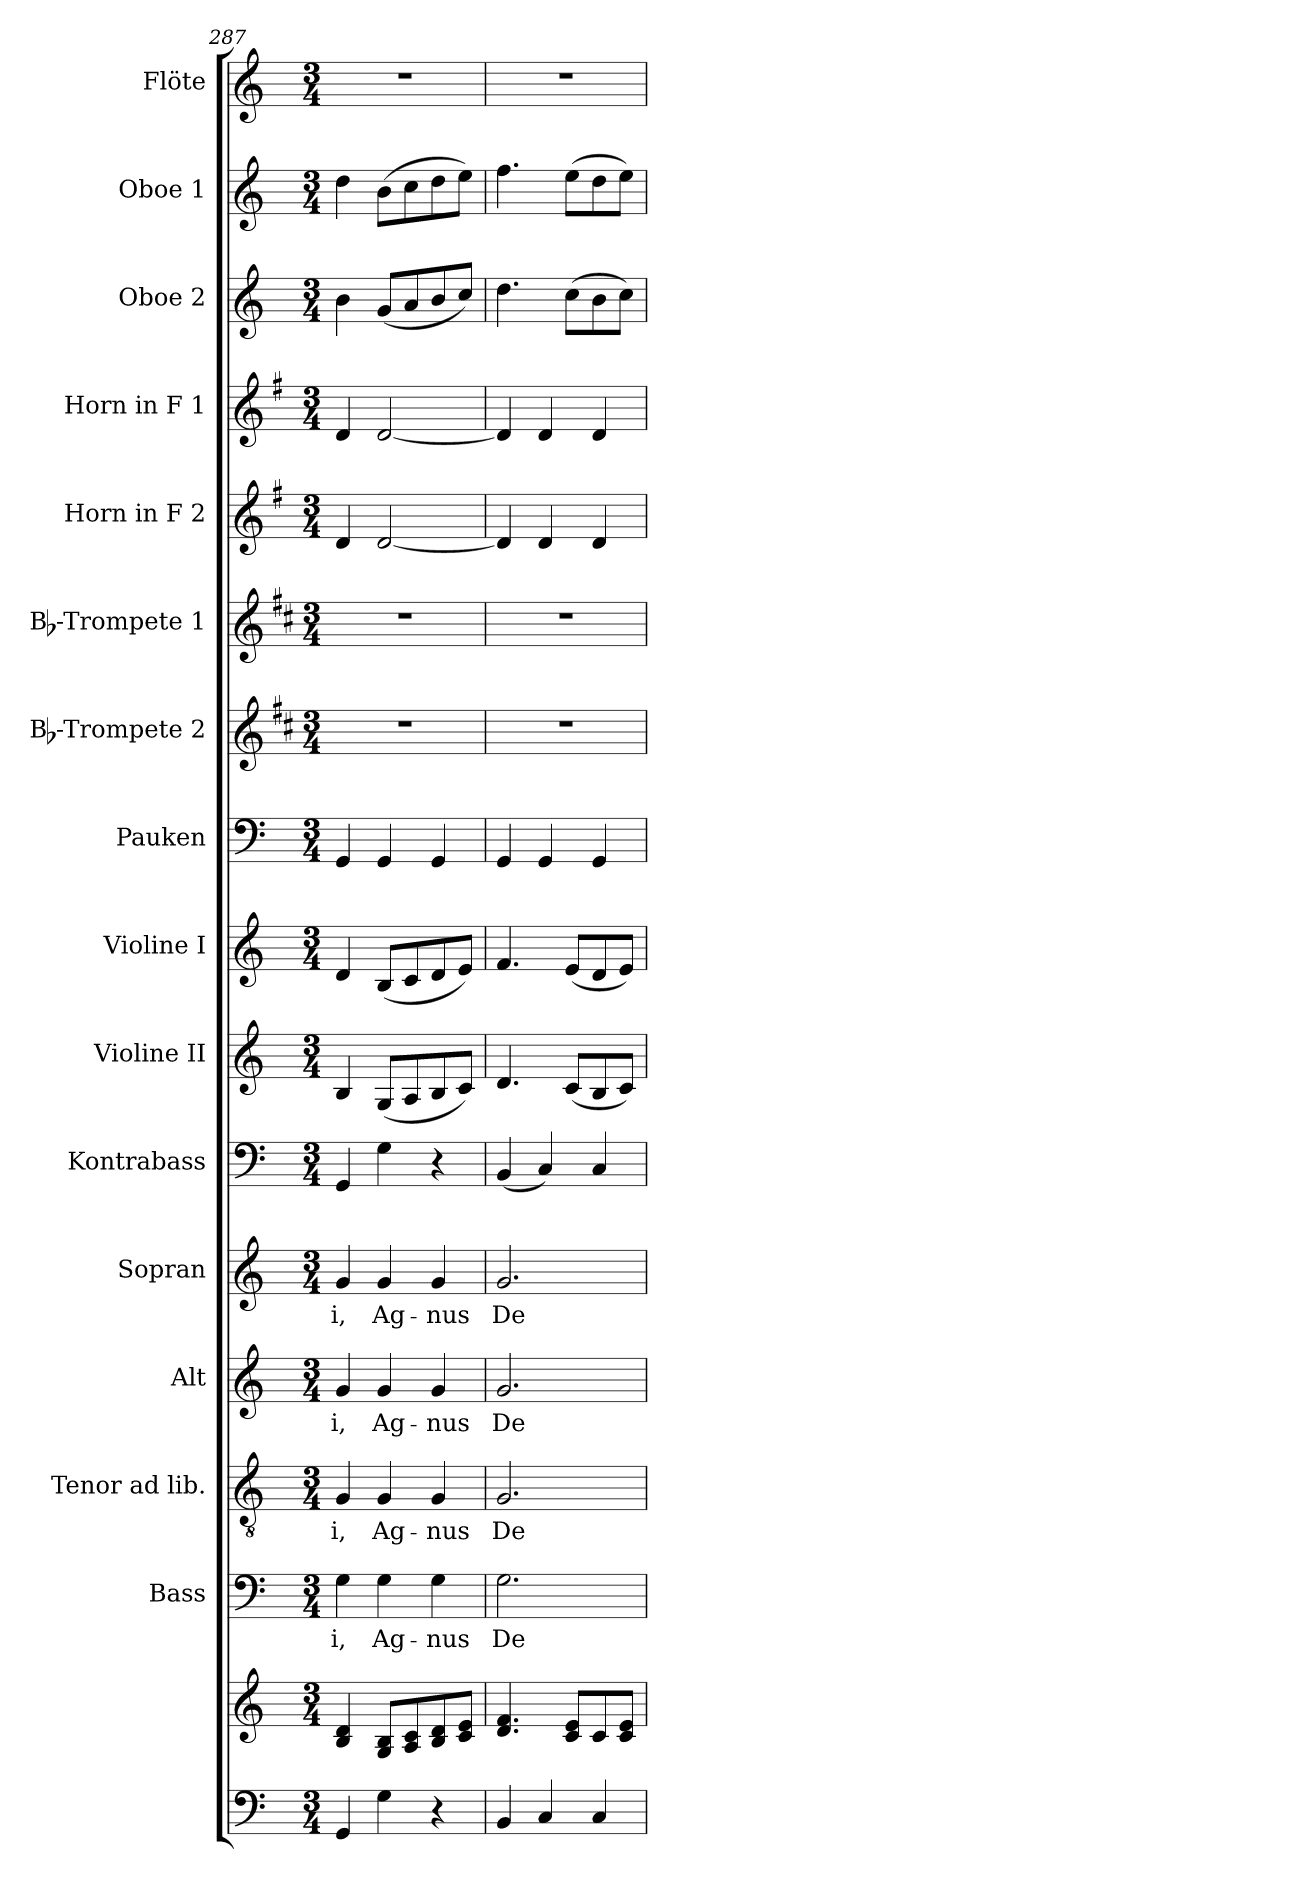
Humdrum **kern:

**kern	**kern	**kern	**text	**kern	**text	**kern	**text	**kern	**text	**kern	**kern	**kern	**kern	**kern	**kern	**kern	**kern	**kern	**kern	**kern
*part16	*part16	*part15	*part15	*part14	*part14	*part13	*part13	*part12	*part12	*part11	*part10	*part9	*part8	*part7	*part6	*part5	*part4	*part3	*part2	*part1
*staff17	*staff16	*staff15	*staff15	*staff14	*staff14	*staff13	*staff13	*staff12	*staff12	*staff11	*staff10	*staff9	*staff8	*staff7	*staff6	*staff5	*staff4	*staff3	*staff2	*staff1
*	*	*I"Bass	*	*I"Tenor ad lib.	*	*I"Alt	*	*I"Sopran	*	*I"Kontrabass	*I"Violine II	*I"Violine I	*I"Pauken	*I"Bb-Trompete 2	*I"Bb-Trompete 1	*I"Horn in F 2	*I"Horn in F 1	*I"Oboe 2	*I"Oboe 1	*I"Flöte
*	*	*I'B.	*	*I'T.	*	*I'A.	*	*I'S.	*	*I'Kb.	*I'Vl. II	*I'Vl. I	*I'Pk.	*I'Bb Trp. 2	*I'Bb Trp. 1	*	*	*I'Ob. 2	*I'Ob. 1	*I'Fl.
*clefF4	*clefG2	*clefF4	*	*clefGv2	*	*clefG2	*	*clefG2	*	*clefF4	*clefG2	*clefG2	*clefF4	*clefG2	*clefG2	*clefG2	*clefG2	*clefG2	*clefG2	*clefG2
*	*	*	*	*	*	*	*	*	*	*ITrd7c12	*	*	*	*ITrd1c2	*ITrd1c2	*ITrd4c7	*ITrd4c7	*	*	*
*k[]	*k[]	*k[]	*	*k[]	*	*k[]	*	*k[]	*	*k[]	*k[]	*k[]	*k[]	*k[]	*k[]	*k[]	*k[]	*k[]	*k[]	*k[]
*C:	*C:	*C:	*	*C:	*	*C:	*	*C:	*	*C:	*C:	*C:	*C:	*C:	*C:	*C:	*C:	*C:	*C:	*C:
*M3/4	*M3/4	*M3/4	*	*M3/4	*	*M3/4	*	*M3/4	*	*M3/4	*M3/4	*M3/4	*M3/4	*M3/4	*M3/4	*M3/4	*M3/4	*M3/4	*M3/4	*M3/4
=287	=287	=287	=287	=287	=287	=287	=287	=287	=287	=287	=287	=287	=287	=287	=287	=287	=287	=287	=287	=287
!	!	!	!LO:LY:b	!	!LO:LY:b	!	!LO:LY:b	!	!LO:LY:b	!	!	!	!	!	!	!	!	!	!	!
4GG/	4B/ 4d/	4G\	-i,	4G/	-i,	4g/	-i,	4g/	-i,	4GGG/	4B/	4d/	4GG/	2.r	2.r	4G/	4G/	4b\	4dd\	2.r
!	!	!	!LO:LY:b	!	!LO:LY:b	!	!LO:LY:b	!	!LO:LY:b	!	!	!	!	!	!	!	!	!	!	!
4G\	8G/ 8B/L	4G\	Ag-	4G/	Ag-	4g/	Ag-	4g/	Ag-	4GG\	(<8G/L	(<8B/L	4GG/	.	.	[2G/	[2G/	(<8g/L	(>8b\L	.
.	8A/ 8c/	.	.	.	.	.	.	.	.	.	8A/	8c/	.	.	.	.	.	8a/	8cc\	.
!	!	!	!LO:LY:b	!	!LO:LY:b	!	!LO:LY:b	!	!LO:LY:b	!	!	!	!	!	!	!	!	!	!	!
4r	8B/ 8d/	4G\	-nus	4G/	-nus	4g/	-nus	4g/	-nus	4r	8B/	8d/	4GG/	.	.	.	.	8b/	8dd\	.
.	8c/ 8e/J	.	.	.	.	.	.	.	.	.	8c/J)	8e/J)	.	.	.	.	.	8cc/J)	8ee\J)	.
=288	=288	=288	=288	=288	=288	=288	=288	=288	=288	=288	=288	=288	=288	=288	=288	=288	=288	=288	=288	=288
!	!	!	!LO:LY:b	!	!LO:LY:b	!	!LO:LY:b	!	!LO:LY:b	!	!	!	!	!	!	!	!	!	!	!
4BB/	4.d/ 4.f/	2.G\	De-	2.G/	De-	2.g/	De-	2.g/	De-	(<4BBB/	4.d/	4.f/	4GG/	2.r	2.r	4G/]	4G/]	4.dd\	4.ff\	2.r
4C/	.	.	.	.	.	.	.	.	.	4CC/)	.	.	4GG/	.	.	4G/	4G/	.	.	.
.	8c/ 8e/L	.	.	.	.	.	.	.	.	.	(<8c/L	(<8e/L	.	.	.	.	.	(>8cc\L	(>8ee\L	.
4C/	8c/	.	.	.	.	.	.	.	.	4CC/	8B/	8d/	4GG/	.	.	4G/	4G/	8b\	8dd\	.
.	8c/ 8e/J	.	.	.	.	.	.	.	.	.	8c/J)	8e/J)	.	.	.	.	.	8cc\J)	8ee\J)	.
=	=	=	=	=	=	=	=	=	=	=	=	=	=	=	=	=	=	=	=	=
*-	*-	*-	*-	*-	*-	*-	*-	*-	*-	*-	*-	*-	*-	*-	*-	*-	*-	*-	*-	*-
